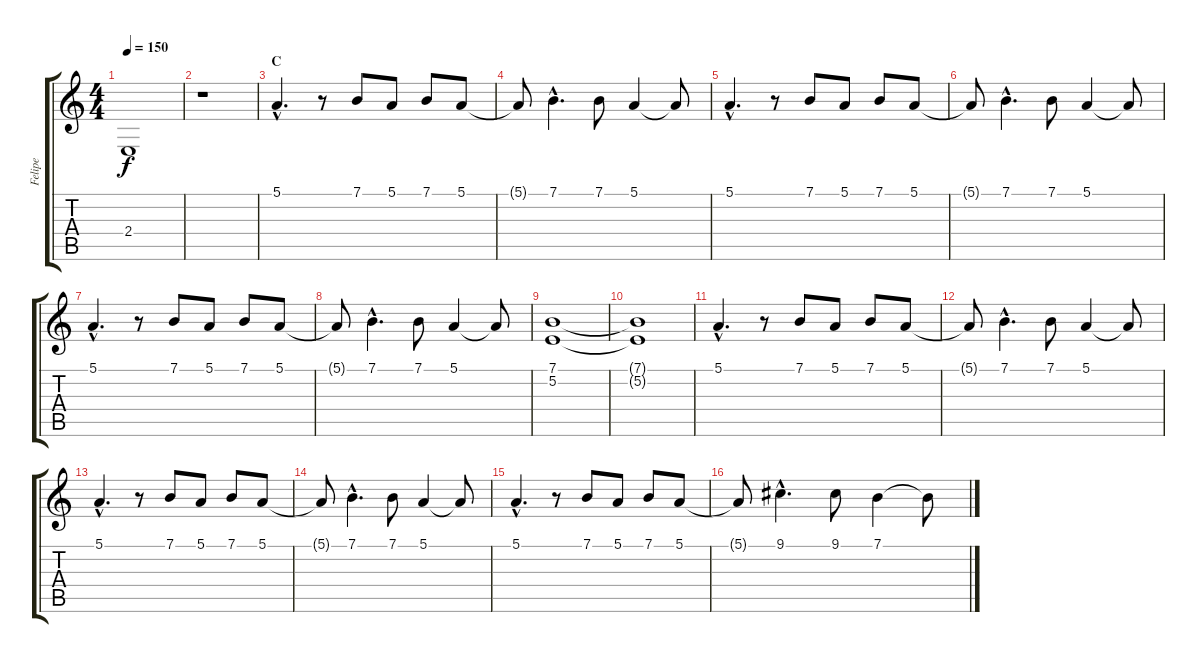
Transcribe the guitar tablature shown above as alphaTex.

\track ("Felipe" "Felipe") {instrument voiceoohs}
\staff {score tabs}
\tuning (E4 B3 G3 D3 A2 E2) {hide}
\ts (4 4)
\tempo 150
\clef g2
\ks c
2.4.1{dy f} |
r.1 |
\section ("" "C")
5.1{hac}.4{d} r.8 7.1.8 5.1.8 7.1.8 5.1.8 |
5.1{t}.8 7.1{hac}.4{d} 7.1.8 5.1.4 5.1{t}.8 |
5.1{hac}.4{d} r.8 7.1.8 5.1.8 7.1.8 5.1.8 |
5.1{t}.8 7.1{hac}.4{d} 7.1.8 5.1.4 5.1{t}.8 |
5.1{hac}.4{d} r.8 7.1.8 5.1.8 7.1.8 5.1.8 |
5.1{t}.8 7.1{hac}.4{d} 7.1.8 5.1.4 5.1{t}.8 |
(7.1 5.2).1 |
(7.1{t} 5.2{t}).1 |
5.1{hac}.4{d} r.8 7.1.8 5.1.8 7.1.8 5.1.8 |
5.1{t}.8 7.1{hac}.4{d} 7.1.8 5.1.4 5.1{t}.8 |
5.1{hac}.4{d} r.8 7.1.8 5.1.8 7.1.8 5.1.8 |
5.1{t}.8 7.1{hac}.4{d} 7.1.8 5.1.4 5.1{t}.8 |
5.1{hac}.4{d} r.8 7.1.8 5.1.8 7.1.8 5.1.8 |
5.1{t}.8 9.1{hac}.4{d} 9.1.8 7.1.4 7.1{t}.8
